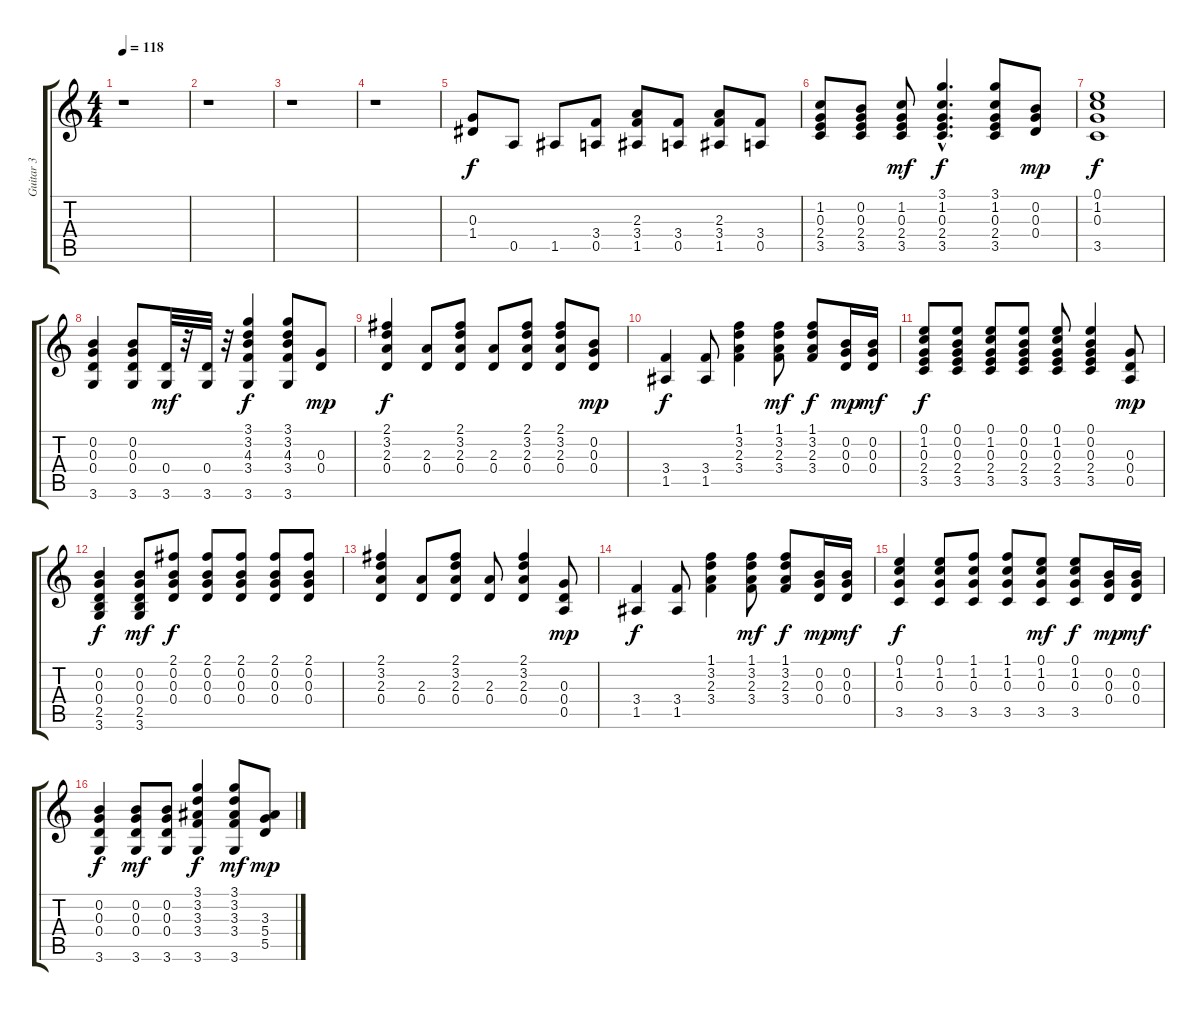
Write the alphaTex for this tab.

\track ("Guitar 3" "Guitar 3") {instrument distortionguitar}
\staff {score tabs}
\tuning (E4 B3 G3 D3 A2 E2) {hide}
\ts (4 4)
\tempo 118
\clef g2
\ks c
r.1{dy mf} |
r.1 |
r.1 |
r.1 |
(0.3 1.4).8{dy f} 0.5.8 1.5.8 (3.4 0.5).8 (2.3 3.4 1.5).8 (3.4 0.5).8 (2.3 3.4 1.5).8 (3.4 0.5).8 |
(1.2 0.3 2.4 3.5).8 (0.2 0.3 2.4 3.5).8 (1.2 0.3 2.4 3.5).8{dy mf} (3.1{hac} 1.2{hac} 0.3{hac} 2.4{hac} 3.5{hac}).4{d dy f} (3.1 1.2 0.3 2.4 3.5).8 (0.2 0.3 0.4).8{dy mp} |
(0.1 1.2 0.3 3.5).1{dy f} |
(0.2 0.3 0.4 3.6).4 (0.2 0.3 0.4 3.6).8 (0.4 3.6).32{dy mf} r.32 (0.4 3.6).32 r.32 (3.1 3.2 4.3 3.4 3.6).4{dy f} (3.1 3.2 4.3 3.4 3.6).8 (0.3 0.4).8{dy mp} |
(2.1 3.2 2.3 0.4).4{dy f} (2.3 0.4).8 (2.1 3.2 2.3 0.4).8 (2.3 0.4).8 (2.1 3.2 2.3 0.4).8 (2.1 3.2 2.3 0.4).8 (0.2 0.3 0.4).8{dy mp} |
(3.4 1.5).4{dy f} (3.4 1.5).8 (1.1 3.2 2.3 3.4).4 (1.1 3.2 2.3 3.4).8{dy mf} (1.1 3.2 2.3 3.4).8{dy f} (0.2 0.3 0.4).16{dy mp} (0.2 0.3 0.4).16{dy mf} |
(0.1 1.2 0.3 2.4 3.5).8{dy f} (0.1 0.2 0.3 2.4 3.5).8 (0.1 1.2 0.3 2.4 3.5).8 (0.1 0.2 0.3 2.4 3.5).8 (0.1 1.2 0.3 2.4 3.5).8 (0.1 0.2 0.3 2.4 3.5).4 (0.3 0.4 0.5).8{dy mp} |
(0.2 0.3 0.4 2.5 3.6).4{dy f} (0.2 0.3 0.4 2.5 3.6).8{dy mf} (2.1 0.2 0.3 0.4).8{dy f} (2.1 0.2 0.3 0.4).8 (2.1 0.2 0.3 0.4).8 (2.1 0.2 0.3 0.4).8 (2.1 0.2 0.3 0.4).8 |
(2.1 3.2 2.3 0.4).4 (2.3 0.4).8 (2.1 3.2 2.3 0.4).8 (2.3 0.4).8 (2.1 3.2 2.3 0.4).4 (0.3 0.4 0.5).8{dy mp} |
(3.4 1.5).4{dy f} (3.4 1.5).8 (1.1 3.2 2.3 3.4).4 (1.1 3.2 2.3 3.4).8{dy mf} (1.1 3.2 2.3 3.4).8{dy f} (0.2 0.3 0.4).16{dy mp} (0.2 0.3 0.4).16{dy mf} |
(0.1 1.2 0.3 3.5).4{dy f} (0.1 1.2 0.3 3.5).8 (1.1 1.2 0.3 3.5).8 (1.1 1.2 0.3 3.5).8 (0.1 1.2 0.3 3.5).8{dy mf} (0.1 1.2 0.3 3.5).8{dy f} (0.2 0.3 0.4).16{dy mp} (0.2 0.3 0.4).16{dy mf} |
(0.2 0.3 0.4 3.6).4{dy f} (0.2 0.3 0.4 3.6).8{dy mf} (0.2 0.3 0.4 3.6).8 (3.1 3.2 3.3 3.4 3.6).4{dy f} (3.1 3.2 3.3 3.4 3.6).8{dy mf} (3.3 5.4 5.5).8{dy mp}
